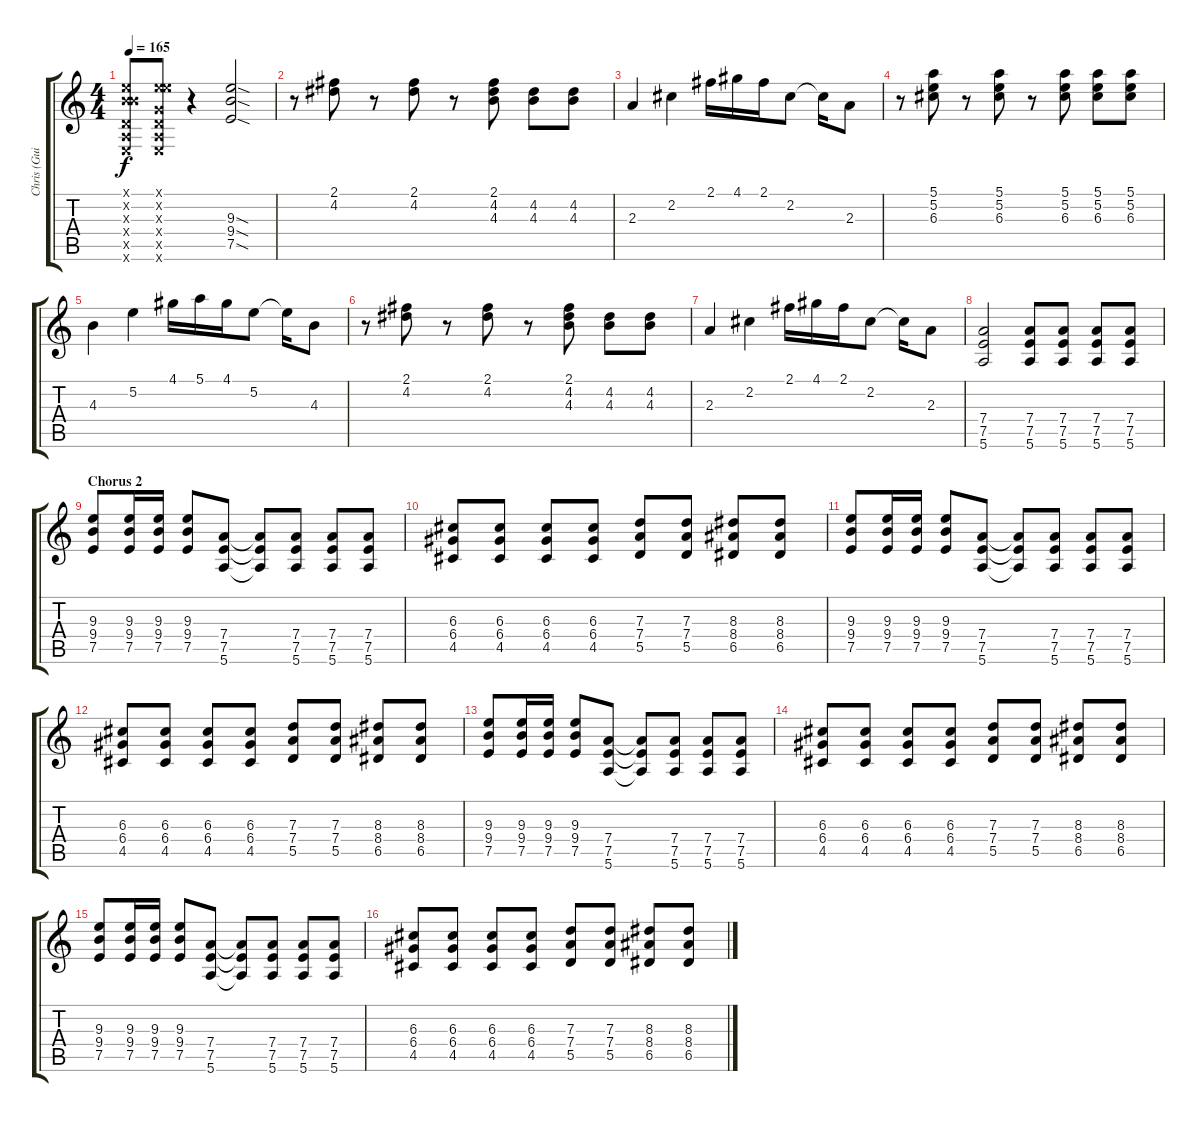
\track ("Chris (Guitar)" "Chris (Gui") {instrument distortionguitar}
\staff {score tabs}
\tuning (E4 B3 G3 D3 A2 E2) {hide}
\ts (4 4)
\tempo 165
\clef g2
\ks c
(0.1{x} 0.2{x} 4.3{x} 0.4{x} 0.5{x} 0.6{x}).8{dy f volume 16 instrument distortionguitar} (0.1{x} 5.2{x} 0.3{x} 0.4{x} 0.5{x} 0.6{x}).8 r.4 (9.3{sod} 9.4{sod} 7.5{sod}).2 |
r.8{volume 11 instrument electricguitarclean} (2.1 4.2).8 r.8 (2.1 4.2).8 r.8 (2.1 4.2 4.3).8 (4.2 4.3).8 (4.2 4.3).8 |
2.3.4 2.2.4 2.1.16 4.1.16 2.1.16 2.2.8 2.2{t}.16 2.3.8 |
r.8 (5.1 5.2 6.3).8 r.8 (5.1 5.2 6.3).8 r.8 (5.1 5.2 6.3).8 (5.1 5.2 6.3).8 (5.1 5.2 6.3).8 |
4.3.4 5.2.4 4.1.16 5.1.16 4.1.16 5.2.8 5.2{t}.16 4.3.8 |
r.8 (2.1 4.2).8 r.8 (2.1 4.2).8 r.8 (2.1 4.2 4.3).8 (4.2 4.3).8 (4.2 4.3).8 |
2.3.4 2.2.4 2.1.16 4.1.16 2.1.16 2.2.8 2.2{t}.16 2.3.8 |
(7.4 7.5 5.6).2{volume 14 instrument distortionguitar} (7.4 7.5 5.6).8 (7.4 7.5 5.6).8 (7.4 7.5 5.6).8 (7.4 7.5 5.6).8 |
\section ("" "Chorus 2")
(9.3 9.4 7.5).8 (9.3 9.4 7.5).16 (9.3 9.4 7.5).16 (9.3 9.4 7.5).8 (7.4 7.5 5.6).8 (7.4{t} 7.5{t} 5.6{t}).8 (7.4 7.5 5.6).8 (7.4 7.5 5.6).8 (7.4 7.5 5.6).8 |
(6.3 6.4 4.5).8 (6.3 6.4 4.5).8 (6.3 6.4 4.5).8 (6.3 6.4 4.5).8 (7.3 7.4 5.5).8 (7.3 7.4 5.5).8 (8.3 8.4 6.5).8 (8.3 8.4 6.5).8 |
(9.3 9.4 7.5).8 (9.3 9.4 7.5).16 (9.3 9.4 7.5).16 (9.3 9.4 7.5).8 (7.4 7.5 5.6).8 (7.4{t} 7.5{t} 5.6{t}).8 (7.4 7.5 5.6).8 (7.4 7.5 5.6).8 (7.4 7.5 5.6).8 |
(6.3 6.4 4.5).8 (6.3 6.4 4.5).8 (6.3 6.4 4.5).8 (6.3 6.4 4.5).8 (7.3 7.4 5.5).8 (7.3 7.4 5.5).8 (8.3 8.4 6.5).8 (8.3 8.4 6.5).8 |
(9.3 9.4 7.5).8 (9.3 9.4 7.5).16 (9.3 9.4 7.5).16 (9.3 9.4 7.5).8 (7.4 7.5 5.6).8 (7.4{t} 7.5{t} 5.6{t}).8 (7.4 7.5 5.6).8 (7.4 7.5 5.6).8 (7.4 7.5 5.6).8 |
(6.3 6.4 4.5).8 (6.3 6.4 4.5).8 (6.3 6.4 4.5).8 (6.3 6.4 4.5).8 (7.3 7.4 5.5).8 (7.3 7.4 5.5).8 (8.3 8.4 6.5).8 (8.3 8.4 6.5).8 |
(9.3 9.4 7.5).8 (9.3 9.4 7.5).16 (9.3 9.4 7.5).16 (9.3 9.4 7.5).8 (7.4 7.5 5.6).8 (7.4{t} 7.5{t} 5.6{t}).8 (7.4 7.5 5.6).8 (7.4 7.5 5.6).8 (7.4 7.5 5.6).8 |
(6.3 6.4 4.5).8 (6.3 6.4 4.5).8 (6.3 6.4 4.5).8 (6.3 6.4 4.5).8 (7.3 7.4 5.5).8 (7.3 7.4 5.5).8 (8.3 8.4 6.5).8 (8.3 8.4 6.5).8
